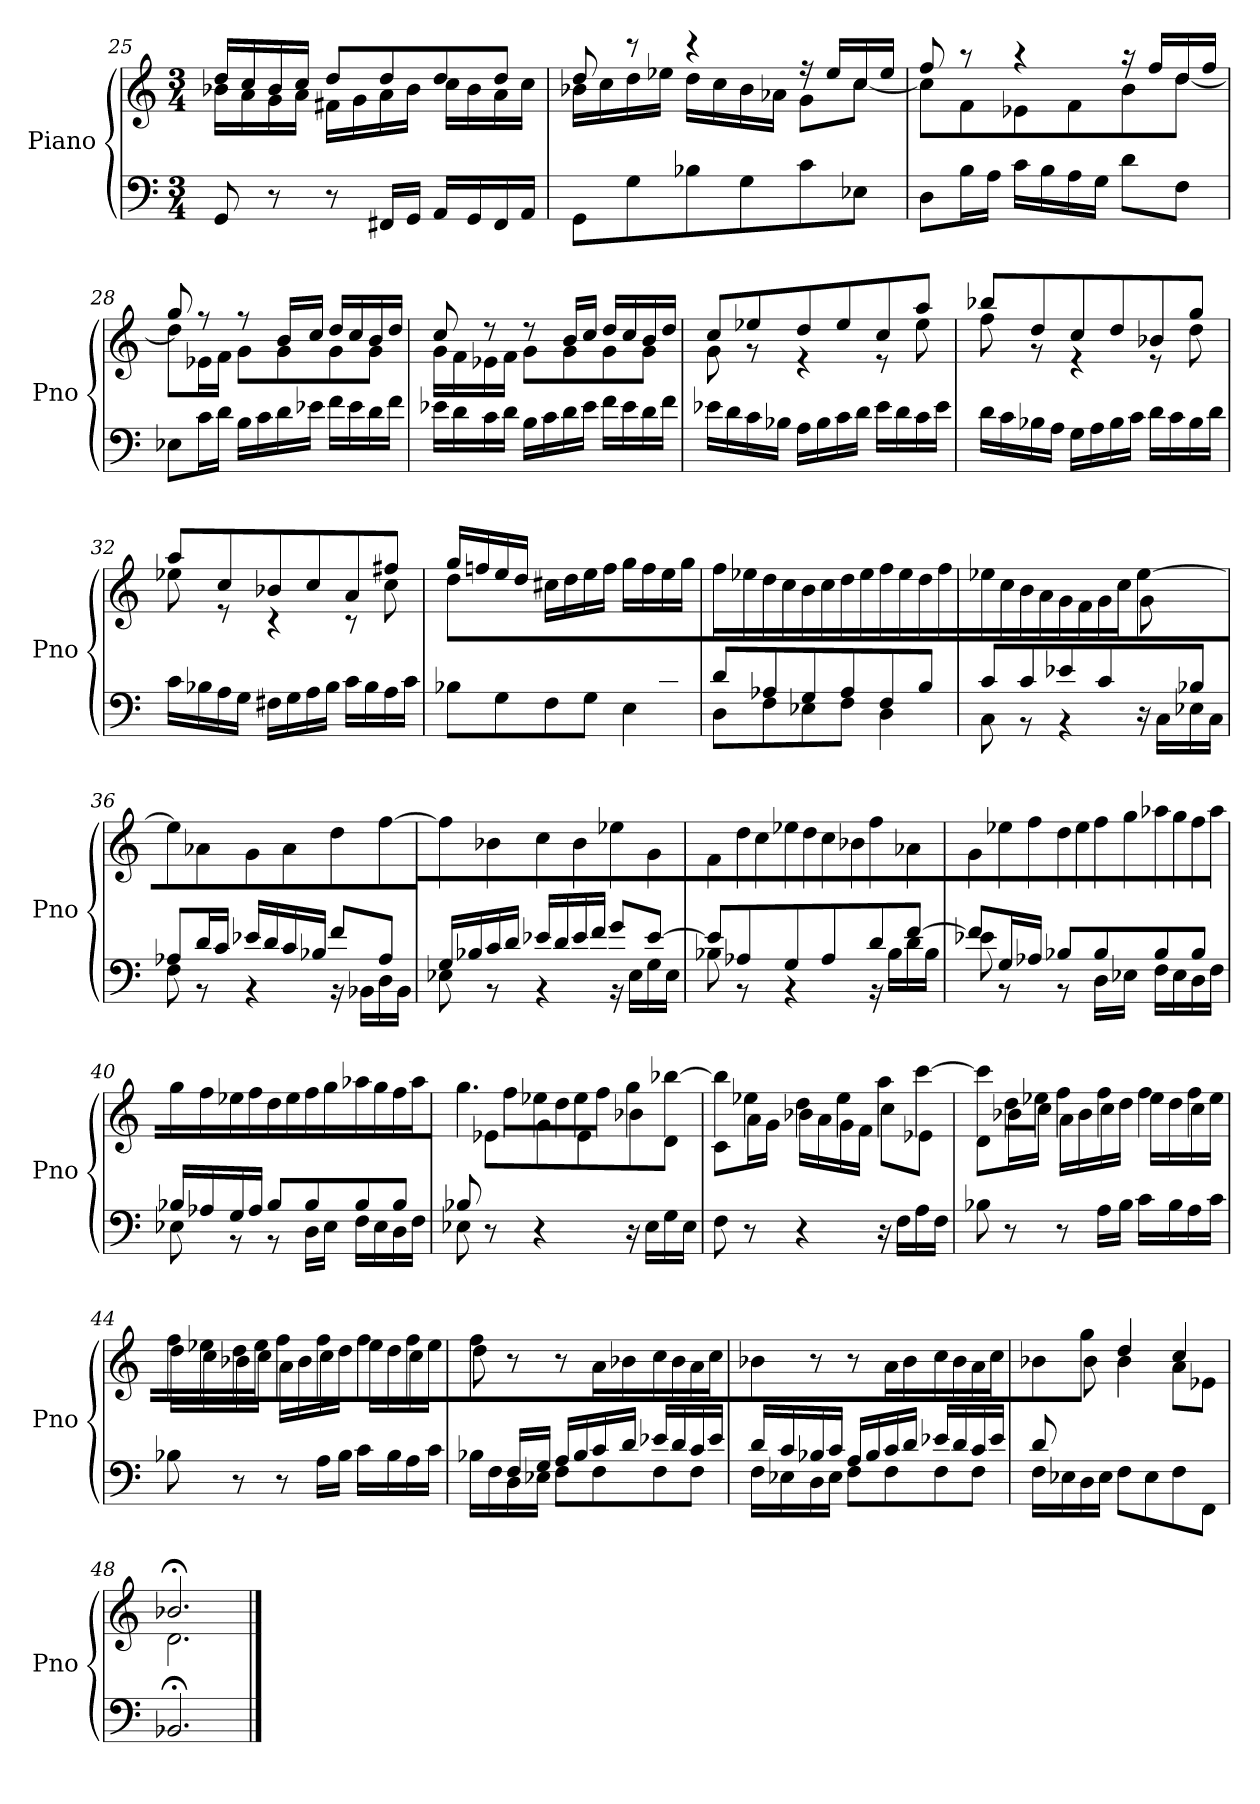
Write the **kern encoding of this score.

**kern	**kern
*part1	*part1
*staff2	*staff1
*I"Piano	*
*I'Pno	*
!!LO:PB:g=z
*clefF4	*clefG2
*k[]	*k[]
*M3/4	*M3/4
=25	=25
*	*^
8GG/	16dd/LL	16b-X\LL
.	16cc/	16a\
8r	16b-/	16g\
.	16cc/JJ	16a\JJ
8r	8dd/L	16f#X\LL
.	.	16g\
16FF#X/LL	8dd/	16a\
16GG/JJ	.	16b-\JJ
16AA/LL	8dd/	16cc\LL
16GG/	.	16b-\
16FF#/	8dd/J	16a\
16AA/JJ	.	16cc\JJ
=26	=26	=26
8GG\L	8dd/	16b-X\LL
.	.	16cc\
8G\	8r	16dd\
.	.	16ee-X\JJ
8B-X\	4r	16dd\LL
.	.	16cc\
8G\	.	16b-\
.	.	16a-X\JJ
8c\	16r	8g\L
.	16ee-/LL	.
8E-X\J	16cc/	[8cc\J
.	16ee-/JJ	.
=27	=27	=27
8D\L	8ff/	8cc\L]
16B\L	8r	8f\
16A\JJ	.	.
16c\LL	4r	8e-X\
16B\	.	.
16A\	.	8f\
16G\JJ	.	.
8d\L	16r	8b\
.	16ff/LL	.
8F\J	16dd/	[8dd\J
.	16ff/JJ	.
!!LO:LB:g=z	!!
=28	=28	=28
8E-X\L	8gg/	8dd\L]
16c\L	8r	16e-X\L
16d\JJ	.	16f\JJ
16B\LL	8r	8g\L
16c\	.	.
16d\	16b/LL	8g\
16e-X\JJ	16cc/JJ	.
16f\LL	16dd/LL	8g\
16e-\	16cc/	.
16d\	16b/	8g\J
16f\JJ	16dd/JJ	.
=29	=29	=29
16e-X\LL	8cc/	16g\LL
16d\	.	16f\
16c\	8r	16e-X\
16d\JJ	.	16f\JJ
16B\LL	8r	8g\L
16c\	.	.
16d\	16b/LL	8g\
16e-\JJ	16cc/JJ	.
16f\LL	16dd/LL	8g\
16e-\	16cc/	.
16d\	16b/	8g\J
16f\JJ	16dd/JJ	.
=30	=30	=30
16e-X\LL	8cc/L	8g\
16d\	.	.
16c\	8ee-X/	8r
16B-X\JJ	.	.
16A\LL	8dd/	4r
16B-\	.	.
16c\	8ee-/	.
16d\JJ	.	.
16e-\LL	8cc/	8r
16d\	.	.
16c\	8aa/J	8ee-\
16e-\JJ	.	.
!!LO:LB:g=z	!!
=31	=31	=31
16d\LL	8bb-X/L	8ff\
16c\	.	.
16B-X\	8dd/	8r
16A\JJ	.	.
16G\LL	8cc/	4r
16A\	.	.
16B-\	8dd/	.
16c\JJ	.	.
16d\LL	8b-X/	8r
16c\	.	.
16B-\	8gg/J	8dd\
16d\JJ	.	.
=32	=32	=32
16c\LL	8aa/L	8ee-X\
16B-X\	.	.
16A\	8cc/	8r
16G\JJ	.	.
16F#X\LL	8b-X/	4r
16G\	.	.
16A\	8cc/	.
16B-\JJ	.	.
16c\LL	8a/	8r
16B-\	.	.
16A\	8ff#X/J	8cc\
16c\JJ	.	.
=33	=33	=33
*^	*	*
8ryy	8B-X\L	16gg/LL	8dd\L
.	.	16ffn/	.
8B-X/	8G\	16ee/	2ryy
.	.	16dd/JJ	.
8A/	8F\	16cc#X\LL	.
.	.	16dd\	.
8B-/	8G\J	16ee\	.
.	.	16ff\JJ	.
8G/	4E\	16gg\LL	.
.	.	16ff\	.
8c#X/J	.	16ee\	8ryy
.	.	16gg\JJ	.
*	*	*v	*v
!!LO:LB:g=z
=34	=34	=34
8d/L	8D\L	16ff\LL
.	.	16ee-X\
8A-X/	8F\	16dd\
.	.	16cc\JJ
8G/	8E-X\	16b\LL
.	.	16cc\
8A-/	8F\J	16dd\
.	.	16ee-\JJ
8F/	4D\	16ff\LL
.	.	16ee-\
8B/J	.	16dd\
.	.	16ff\JJ
=35	=35	=35
*	*	*^
8c/L	8C\	16ee-X\LL	2ryy
.	.	16cc\	.
8c/	8r	16b\	.
.	.	16a\JJ	.
8e-X/	4r	16g/LL	.
.	.	16f/	.
8c/	.	16g/	.
.	.	16cc/JJ	.
8ryy	16r	[4ee-/	8g\
.	16C\LL	.	.
8B-X/J	16E-X\	.	8ryy
.	16C\JJ	.	.
*	*	*v	*v
=36	=36	=36
8A-X/L	8F\	8ee-/L]
16d/L	8r	8a-X/
16c/JJ	.	.
16e-X/LL	4r	8g/
16d/	.	.
16c/	.	8a-/
16B-X/JJ	.	.
8f/L	16r	8dd/
.	16BB-X\LL	.
8A-/J	16D\	[8ff/J
.	16BB-\JJ	.
!!LO:PB:g=z
=37	=37	=37
16G/LL	8E-X\	8ff\L]
16B-X/	.	.
16c/	8r	8b-X\
16d/JJ	.	.
16e-X/LL	4r	8cc\
16d/	.	.
16e-/	.	8b-\
16f/JJ	.	.
8g/L	16r	8ee-X\
.	16E-\LL	.
[8e-/J	16G\	8g\J
.	16E-\JJ	.
=38	=38	=38
8e-/L]	8B-X\	8f/L
8A-X/	8r	16dd/L
.	.	16cc/JJ
8G/	4r	16ee-X\LL
.	.	16dd\
8A-/	.	16cc\
.	.	16b-X\JJ
8d/	16r	8ff\L
.	16B-\LL	.
[8f/J	16d\	8a-X\J
.	16B-\JJ	.
=39	=39	=39
8f/L]	8e-X\	8g\L
16G/L	8r	16ee-X\L
16A-X/JJ	.	16ff\JJ
8B-X/L	8r	16dd\LL
.	.	16ee-\
8B-/	16D\LL	16ff\
.	16E-X\JJ	16gg\JJ
8B-/	16F\LL	16aa-X\LL
.	16E-\	16gg\
8B-/J	16D\	16ff\
.	16F\JJ	16aa-\JJ
!!LO:LB:g=z
=40	=40	=40
16B-X/LL	8E-X\	16gg\LL
16A-X/	.	16ff\
16G/	8r	16ee-X\
16A-/JJ	.	16ff\JJ
8B-/L	8r	16dd\LL
.	.	16ee-\
8B-/	16D\LL	16ff\
.	16E-\JJ	16gg\JJ
8B-/	16F\LL	16aa-X\LL
.	16E-\	16gg\
8B-/J	16D\	16ff\
.	16F\JJ	16aa-\JJ
=41	=41	=41
*	*	*^
8B-X/	8E-X\	8.gg/L	8ryy
8r	8ryy	.	8e-X\L
.	.	16ff/Jk	.
4r	2ryy	16ee-X/LL	8g\
.	.	16dd/	.
.	.	16ee-/	8e-\
.	.	16ff/JJ	.
16r	.	8gg/L	8b-X\
16E-\LL	.	.	.
16G\	.	[8bb-X/J	8d\J
16E-\JJ	.	.	.
*v	*v	*	*
=42	=42	=42
8F\	8bb-/L]	8c\L
8r	8ee-X/	16a\L
.	.	16g\JJ
4r	8dd/	16b-X\LL
.	.	16a\
.	8ee-/	16g\
.	.	16f\JJ
16r	8aa/	8cc\L
16F\LL	.	.
16A\	[8ccc/J	8e-X\J
16F\JJ	.	.
!!LO:LB:g=z	!!
=43	=43	=43
8B-X\	8ccc/L]	8d\L
8r	16dd/L	16b-X\L
.	16ee-X/JJ	16cc\JJ
8r	8ff/L	16a\LL
.	.	16b-\
16A\LL	8ff/	16cc\
16B-\JJ	.	16dd\JJ
16c\LL	8ff/	16ee-\LL
16B-\	.	16dd\
16A\	8ff/J	16cc\
16c\JJ	.	16ee-\JJ
=44	=44	=44
8B-X\	16ff/LL	16dd\LL
.	16ee-X/	16cc\
8r	16dd/	16b-X\
.	16ee-/JJ	16cc\JJ
8r	8ff/L	16a\LL
.	.	16b-\
16A\LL	8ff/	16cc\
16B-\JJ	.	16dd\JJ
16c\LL	8ff/	16ee-\LL
16B-\	.	16dd\
16A\	8ff/J	16cc\
16c\JJ	.	16ee-\JJ
=45	=45	=45
*^	*	*
8ryy	16B-X\LL	8ff/	8dd\
.	16F\	.	.
16F/LL	16D\	8r	8ryy
16G/JJ	16E-X\JJ	.	.
16A/LL	8F\L	8r	2ryy
16B-/	.	.	.
16c/	8F\	16a/LL	.
16d/JJ	.	16b-X/JJ	.
16e-X/LL	8F\	16cc\LL	.
16d/	.	16b-\	.
16c/	8F\J	16a\	.
16e-/JJ	.	16cc\JJ	.
*	*	*v	*v
!!LO:LB:g=z
=46	=46	=46
16d/LL	16F\LL	8b-X/
16c/	16E-X\	.
16B-X/	16D\	8r
16c/JJ	16E-\JJ	.
16A/LL	8F\L	8r
16B-/	.	.
16c/	8F\	16a/LL
16d/JJ	.	16b-/JJ
16e-X/LL	8F\	16cc/LL
16d/	.	16b-/
16c/	8F\J	16a/
16e-/JJ	.	16cc/JJ
=47	=47	=47
*	*	*^
8d/L	16F\LL	8b-X/L	8ryy
.	16E-X\	.	.
2ryy	16D\	8gg/J	8b-\J
.	16E-\JJ	.	.
.	8F\L	4dd/	4b-\
.	8E-\	.	.
.	8F\	4cc/	8a\L
8ryy	8FF\J	.	8e-X\J
*v	*v	*	*
=48	=48	=48
2.BB-X;/	2.b-X;</	2.d\
*	*v	*v
==	==
*-	*-
